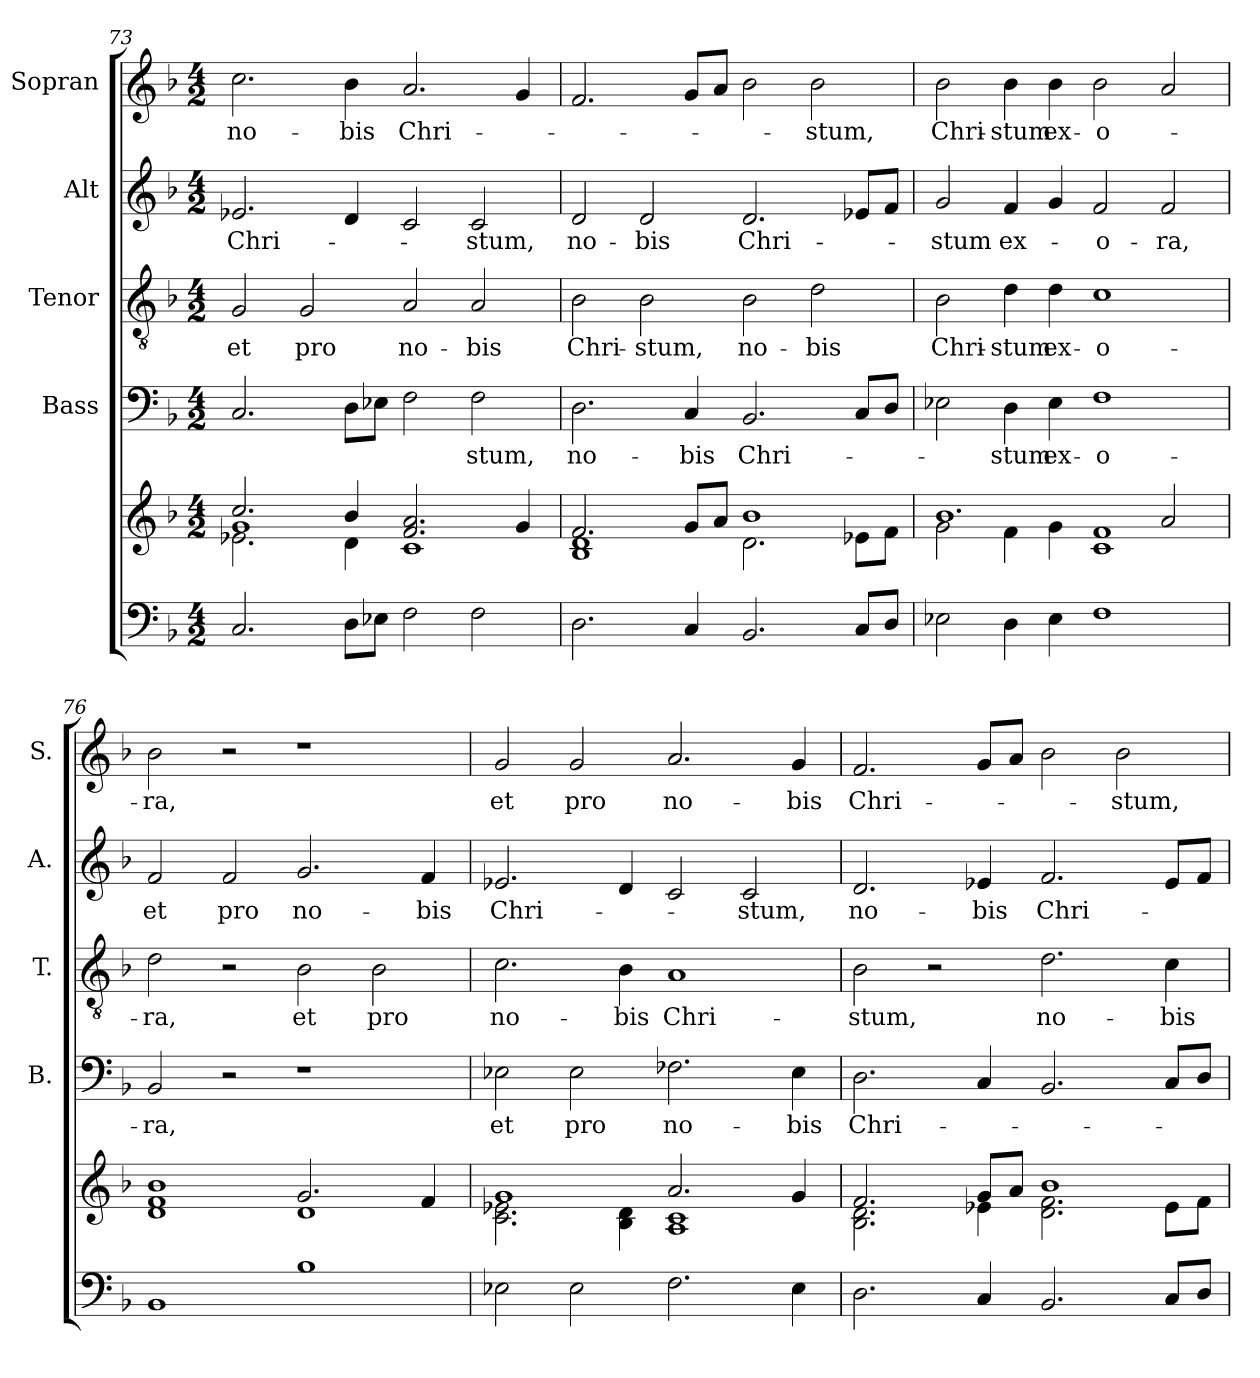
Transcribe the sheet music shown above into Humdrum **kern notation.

**kern	**kern	**kern	**text	**kern	**text	**kern	**text	**kern	**text
*part5	*part5	*part4	*part4	*part3	*part3	*part2	*part2	*part1	*part1
*staff6	*staff5	*staff4	*staff4	*staff3	*staff3	*staff2	*staff2	*staff1	*staff1
*	*	*I"Bass	*	*I"Tenor	*	*I"Alt	*	*I"Sopran	*
*	*	*I'B.	*	*I'T.	*	*I'A.	*	*I'S.	*
!!LO:LB:g=z
*clefF4	*clefG2	*clefF4	*	*clefGv2	*	*clefG2	*	*clefG2	*
*k[b-]	*k[b-]	*k[b-]	*	*k[b-]	*	*k[b-]	*	*k[b-]	*
*F:	*F:	*F:	*	*F:	*	*F:	*	*F:	*
*M4/2	*M4/2	*M4/2	*	*M4/2	*	*M4/2	*	*M4/2	*
=73	=73	=73	=73	=73	=73	=73	=73	=73	=73
*	*^	*	*	*	*	*	*	*	*
*	*	*^	*	*	*	*	*	*	*	*
!	!	!	!	!	!	!	!LO:LY:b	!	!LO:LY:b	!	!LO:LY:b
2.C/	2.cc/	2.e-X\	1g	2.C/	.	2G/	et	2.e-X/	Chri-	2.cc\	no-
!	!	!	!	!	!	!	!LO:LY:b	!	!	!	!
.	.	.	.	.	.	2G/	pro	.	.	.	.
!	!	!	!	!	!	!	!	!	!	!	!LO:LY:b
8D\L	4b-/	4d\	.	8D\L	.	.	.	4d/	.	4b-\	-bis
8E-X\J	.	.	.	8E-X\J	.	.	.	.	.	.	.
!	!	!	!	!	!	!	!LO:LY:b	!	!	!	!LO:LY:b
2F\	2.f/ 2.a/	1c	1ryy	2F\	.	2A/	no-	2c/	.	2.a/	Chri-
!	!	!	!	!	!LO:LY:b	!	!LO:LY:b	!	!LO:LY:b	!	!
2F\	.	.	.	2F\	-stum,	2A/	-bis	2c/	-stum,	.	.
.	4g/	.	.	.	.	.	.	.	.	4g/	.
*	*	*v	*v	*	*	*	*	*	*	*	*
=74	=74	=74	=74	=74	=74	=74	=74	=74	=74	=74
!	!	!	!	!LO:LY:b	!	!LO:LY:b	!	!LO:LY:b	!	!
2.D\	2.f/	1B- 1d	2.D\	no-	2B-\	Chri-	2d/	no-	2.f/	.
!	!	!	!	!	!	!LO:LY:b	!	!LO:LY:b	!	!
.	.	.	.	.	2B-\	-stum,	2d/	-bis	.	.
!	!	!	!	!LO:LY:b	!	!	!	!	!	!
4C/	8g/L	.	4C/	-bis	.	.	.	.	8g/L	.
.	8a/J	.	.	.	.	.	.	.	8a/J	.
!	!	!	!	!LO:LY:b	!	!LO:LY:b	!	!LO:LY:b	!	!
2.BB-/	1b-	2.d\	2.BB-/	Chri-	2B-\	no-	2.d/	Chri-	2b-\	.
!	!	!	!	!	!	!LO:LY:b	!	!	!	!LO:LY:b
.	.	.	.	.	2d\	-bis	.	.	2b-\	-stum,
8C/L	.	8e-X\L	8C/L	.	.	.	8e-X/L	.	.	.
8D/J	.	8f\J	8D/J	.	.	.	8f/J	.	.	.
=75	=75	=75	=75	=75	=75	=75	=75	=75	=75	=75
!	!	!	!	!	!	!LO:LY:b	!	!LO:LY:b	!	!LO:LY:b
2E-X\	1.b-	2g\	2E-X\	.	2B-\	Chri-	2g/	-stum	2b-\	Chri-
!	!	!	!	!LO:LY:b	!	!LO:LY:b	!	!LO:LY:b	!	!LO:LY:b
4D\	.	4f\	4D\	-stum	4d\	-stum	4f/	ex-	4b-\	-stum
!	!	!	!	!LO:LY:b	!	!LO:LY:b	!	!	!	!LO:LY:b
4E-\	.	4g\	4E-\	ex-	4d\	ex-	4g/	.	4b-\	ex-
!	!	!	!	!LO:LY:b	!	!LO:LY:b	!	!LO:LY:b	!	!LO:LY:b
1F	.	1c 1f	1F	-o-	1c	-o-	2f/	-o-	2b-\	-o-
!	!	!	!	!	!	!	!	!LO:LY:b	!	!
.	2a/	.	.	.	.	.	2f/	-ra,	2a/	.
!!LO:PB:g=z
=76	=76	=76	=76	=76	=76	=76	=76	=76	=76	=76
!	!	!	!	!LO:LY:b	!	!LO:LY:b	!	!LO:LY:b	!	!LO:LY:b
1BB-	1f 1b-	1d	2BB-/	-ra,	2d\	-ra,	2f/	et	2b-\	-ra,
!	!	!	!	!	!	!	!	!LO:LY:b	!	!
.	.	.	2r	.	2r	.	2f/	pro	2r	.
!	!	!	!	!	!	!LO:LY:b	!	!LO:LY:b	!	!
1B-	2.g/	1d	1r	.	2B-\	et	2.g/	no-	1r	.
!	!	!	!	!	!	!LO:LY:b	!	!	!	!
.	.	.	.	.	2B-\	pro	.	.	.	.
!	!	!	!	!	!	!	!	!LO:LY:b	!	!
.	4f/	.	.	.	.	.	4f/	-bis	.	.
=77	=77	=77	=77	=77	=77	=77	=77	=77	=77	=77
!	!	!	!	!LO:LY:b	!	!LO:LY:b	!	!LO:LY:b	!	!LO:LY:b
2E-X\	1g	2.c\ 2.e-X\	2E-X\	et	2.c\	no-	2.e-X/	Chri-	2g/	et
!	!	!	!	!LO:LY:b	!	!	!	!	!	!LO:LY:b
2E-\	.	.	2E-\	pro	.	.	.	.	2g/	pro
!	!	!	!	!	!	!LO:LY:b	!	!	!	!
.	.	4B-\ 4d\	.	.	4B-\	-bis	4d/	.	.	.
!	!	!	!	!LO:LY:b	!	!LO:LY:b	!	!	!	!LO:LY:b
2.F\	2.a/	1A 1c	2.F-X\	no-	1A	Chri-	2c/	.	2.a/	no-
!	!	!	!	!	!	!	!	!LO:LY:b	!	!
.	.	.	.	.	.	.	2c/	-stum,	.	.
!	!	!	!	!LO:LY:b	!	!	!	!	!	!LO:LY:b
4E-\	4g/	.	4E-\	-bis	.	.	.	.	4g/	-bis
=78	=78	=78	=78	=78	=78	=78	=78	=78	=78	=78
!	!	!	!	!LO:LY:b	!	!LO:LY:b	!	!LO:LY:b	!	!LO:LY:b
2.D\	2.f/	2.B-\ 2.d\	2.D\	Chri-	2B-\	-stum,	2.d/	no-	2.f/	Chri-
.	.	.	.	.	2r	.	.	.	.	.
!	!	!	!	!	!	!	!	!LO:LY:b	!	!
4C/	8g/L	4e-X\	4C/	.	.	.	4e-X/	-bis	8g/L	.
.	8a/J	.	.	.	.	.	.	.	8a/J	.
!	!	!	!	!	!	!LO:LY:b	!	!LO:LY:b	!	!
2.BB-/	1b-	2.d\ 2.f\	2.BB-/	.	2.d\	no-	2.f/	Chri-	2b-\	.
!	!	!	!	!	!	!	!	!	!	!LO:LY:b
.	.	.	.	.	.	.	.	.	2b-\	-stum,
!	!	!	!	!	!	!LO:LY:b	!	!	!	!
8C/L	.	8e-\L	8C/L	.	4c\	-bis	8e-/L	.	.	.
8D/J	.	8f\J	8D/J	.	.	.	8f/J	.	.	.
*	*v	*v	*	*	*	*	*	*	*	*
=	=	=	=	=	=	=	=	=	=
*-	*-	*-	*-	*-	*-	*-	*-	*-	*-
